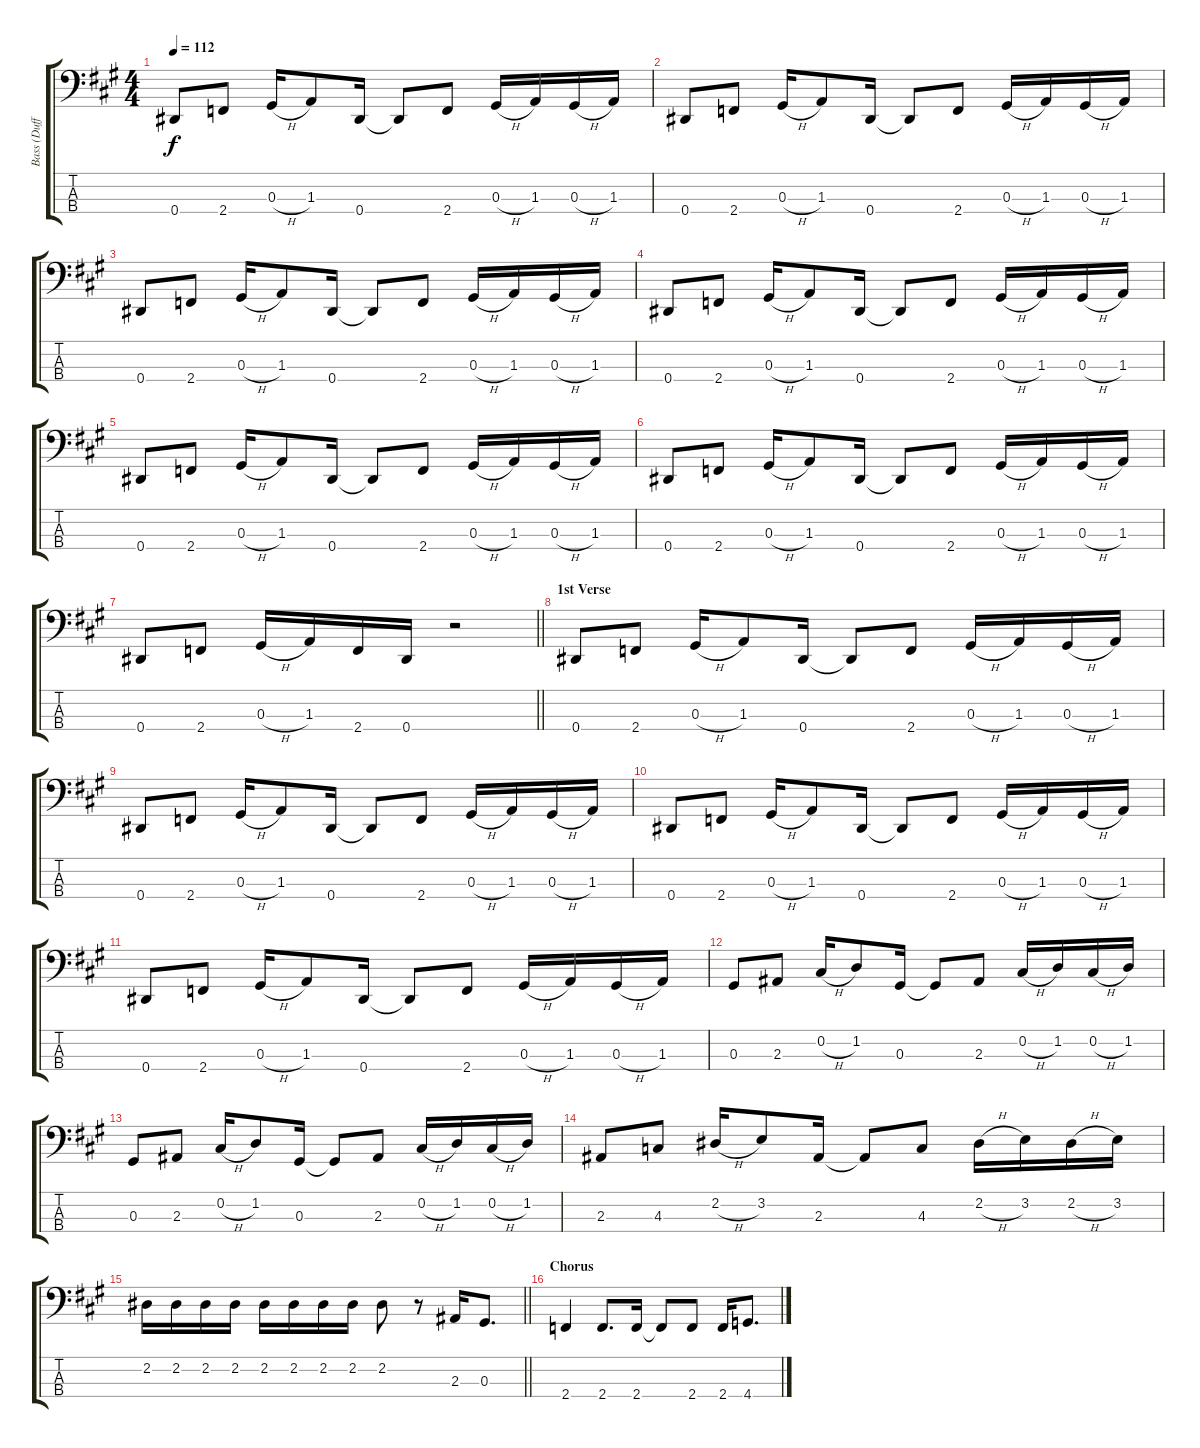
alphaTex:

\track ("Bass (Duff)" "Bass (Duff") {instrument electricbasspick}
\staff {score tabs}
\tuning (Gb2 Db2 Ab1 Eb1) {hide}
\ts (4 4)
\tempo 112
\clef f4
\ks f#minor
0.4.8{dy f} 2.4.8 0.3{h}.16 1.3.8 0.4.16 0.4{t}.8 2.4.8 0.3{h}.16 1.3.16 0.3{h}.16 1.3.16 |
0.4.8 2.4.8 0.3{h}.16 1.3.8 0.4.16 0.4{t}.8 2.4.8 0.3{h}.16 1.3.16 0.3{h}.16 1.3.16 |
0.4.8 2.4.8 0.3{h}.16 1.3.8 0.4.16 0.4{t}.8 2.4.8 0.3{h}.16 1.3.16 0.3{h}.16 1.3.16 |
0.4.8 2.4.8 0.3{h}.16 1.3.8 0.4.16 0.4{t}.8 2.4.8 0.3{h}.16 1.3.16 0.3{h}.16 1.3.16 |
0.4.8 2.4.8 0.3{h}.16 1.3.8 0.4.16 0.4{t}.8 2.4.8 0.3{h}.16 1.3.16 0.3{h}.16 1.3.16 |
0.4.8 2.4.8 0.3{h}.16 1.3.8 0.4.16 0.4{t}.8 2.4.8 0.3{h}.16 1.3.16 0.3{h}.16 1.3.16 |
\barLineRight lightlight
0.4.8 2.4.8 0.3{h}.16 1.3.16 2.4.16 0.4.16 r.2 |
\section ("" "1st Verse")
0.4.8 2.4.8 0.3{h}.16 1.3.8 0.4.16 0.4{t}.8 2.4.8 0.3{h}.16 1.3.16 0.3{h}.16 1.3.16 |
0.4.8 2.4.8 0.3{h}.16 1.3.8 0.4.16 0.4{t}.8 2.4.8 0.3{h}.16 1.3.16 0.3{h}.16 1.3.16 |
0.4.8 2.4.8 0.3{h}.16 1.3.8 0.4.16 0.4{t}.8 2.4.8 0.3{h}.16 1.3.16 0.3{h}.16 1.3.16 |
0.4.8 2.4.8 0.3{h}.16 1.3.8 0.4.16 0.4{t}.8 2.4.8 0.3{h}.16 1.3.16 0.3{h}.16 1.3.16 |
0.3.8 2.3.8 0.2{h}.16 1.2.8 0.3.16 0.3{t}.8 2.3.8 0.2{h}.16 1.2.16 0.2{h}.16 1.2.16 |
0.3.8 2.3.8 0.2{h}.16 1.2.8 0.3.16 0.3{t}.8 2.3.8 0.2{h}.16 1.2.16 0.2{h}.16 1.2.16 |
2.3.8 4.3.8 2.2{h}.16 3.2.8 2.3.16 2.3{t}.8 4.3.8 2.2{h}.16 3.2.16 2.2{h}.16 3.2.16 |
\barLineRight lightlight
2.2.16 2.2.16 2.2.16 2.2.16 2.2.16 2.2.16 2.2.16 2.2.16 2.2.8 r.8 2.3.16 0.3.8{d} |
\section ("" "Chorus")
2.4.4 2.4.8{d} 2.4.16 2.4{t}.8 2.4.8 2.4.16 4.4.8{d}
